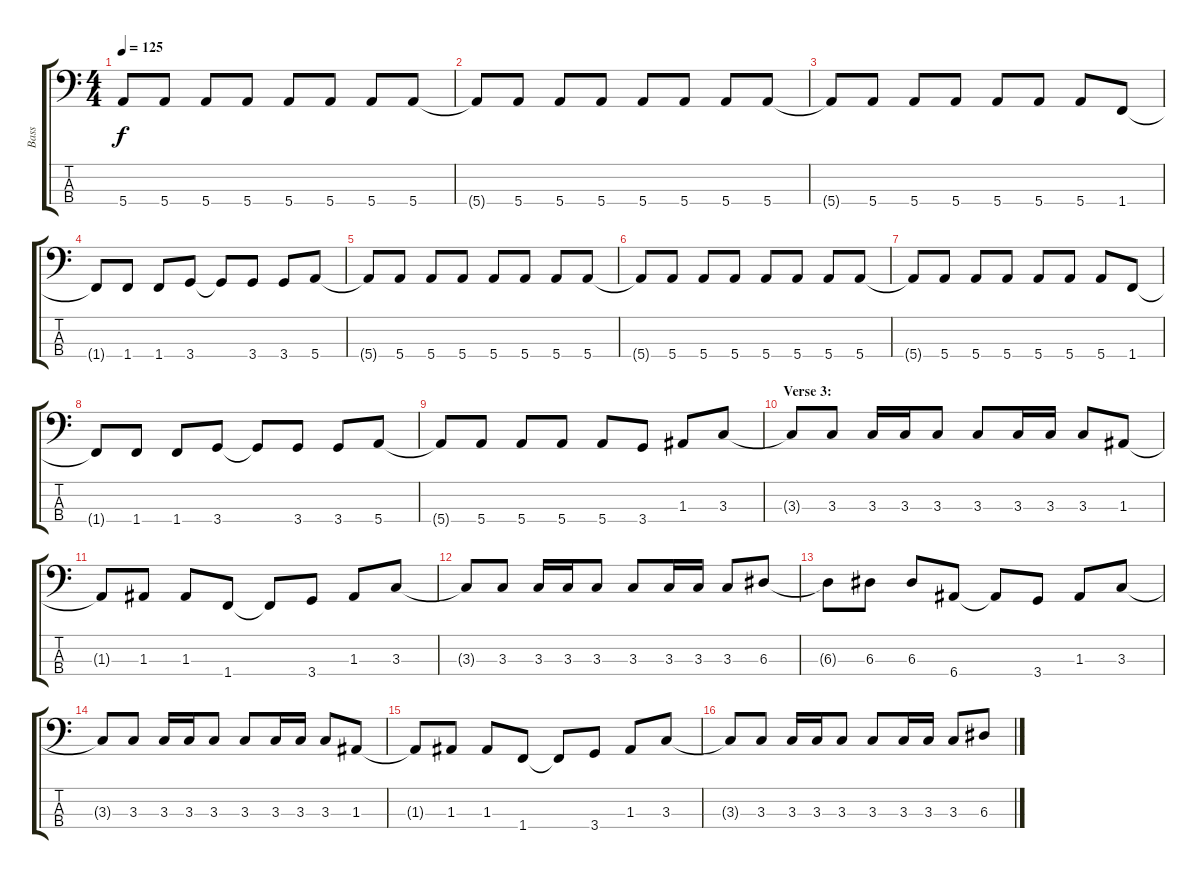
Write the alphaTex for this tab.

\track ("Bass" "Bass") {instrument electricbasspick}
\staff {score tabs}
\tuning (G2 D2 A1 E1) {hide}
\ts (4 4)
\tempo 125
\clef f4
\ks c
5.4{t}.8{dy f} 5.4.8 5.4.8 5.4.8 5.4.8 5.4.8 5.4.8 5.4.8 |
5.4{t}.8 5.4.8 5.4.8 5.4.8 5.4.8 5.4.8 5.4.8 5.4.8 |
5.4{t}.8 5.4.8 5.4.8 5.4.8 5.4.8 5.4.8 5.4.8 1.4.8 |
1.4{t}.8 1.4.8 1.4.8 3.4.8 3.4{t}.8 3.4.8 3.4.8 5.4.8 |
5.4{t}.8 5.4.8 5.4.8 5.4.8 5.4.8 5.4.8 5.4.8 5.4.8 |
5.4{t}.8 5.4.8 5.4.8 5.4.8 5.4.8 5.4.8 5.4.8 5.4.8 |
5.4{t}.8 5.4.8 5.4.8 5.4.8 5.4.8 5.4.8 5.4.8 1.4.8 |
1.4{t}.8 1.4.8 1.4.8 3.4.8 3.4{t}.8 3.4.8 3.4.8 5.4.8 |
5.4{t}.8 5.4.8 5.4.8 5.4.8 5.4.8 3.4.8 1.3.8 3.3.8 |
\section ("" "Verse 3:")
3.3{t}.8 3.3.8 3.3.16 3.3.16 3.3.8 3.3.8 3.3.16 3.3.16 3.3.8 1.3.8 |
1.3{t}.8 1.3.8 1.3.8 1.4.8 1.4{t}.8 3.4.8 1.3.8 3.3.8 |
3.3{t}.8 3.3.8 3.3.16 3.3.16 3.3.8 3.3.8 3.3.16 3.3.16 3.3.8 6.3.8 |
6.3{t}.8 6.3.8 6.3.8 6.4.8 6.4{t}.8 3.4.8 1.3.8 3.3.8 |
3.3{t}.8 3.3.8 3.3.16 3.3.16 3.3.8 3.3.8 3.3.16 3.3.16 3.3.8 1.3.8 |
1.3{t}.8 1.3.8 1.3.8 1.4.8 1.4{t}.8 3.4.8 1.3.8 3.3.8 |
3.3{t}.8 3.3.8 3.3.16 3.3.16 3.3.8 3.3.8 3.3.16 3.3.16 3.3.8 6.3.8
